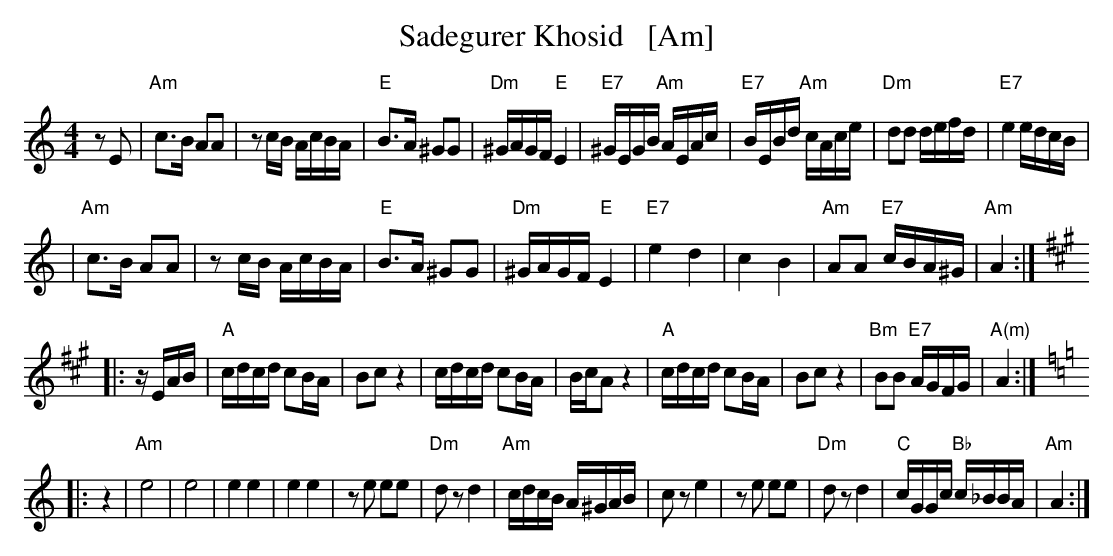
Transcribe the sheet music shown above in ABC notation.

X:1
T: Sadegurer Khosid   [Am]
M: 4/4
L: 1/16
K: Am
   z2E2 \
| "Am"c3B A2A2 | z2cB AcBA | "E"B3A ^G2G2 | "Dm"^GAGF "E"E4 \
| "E7"^GEGB "Am"AEAc | "E7"BEBd "Am"cAce | "Dm"d2d2 defd | "E7"e4 edcB |
| "Am"c3B A2A2 | z2cB AcBA | "E"B3A ^G2G2 | "Dm"^GAGF "E"E4 \
| "E7"e4 d4 | c4 B4 | "Am"A2A2 "E7"cBA^G | "Am"A4 :| [K:A]
|: zEAB \
| "A"cdcd c2BA | B2c2 z4 | cdcd c2BA | BcA2 z4 \
| "A"cdcd c2BA | B2c2 z4 | "Bm"B2B2 "E7"AGFG | "A(m)"A4 :| [K:=f=c=g][K:Am]
|: z4 \
| "Am"e8 | e8 | e4 e4 | e4 e4 \
| z2e2 e2e2 | "Dm"d2z2 d4 | "Am"cdcB A^GAB | c2z2 e4 \
| z2e2 e2e2 | "Dm"d2z2 d4 | "C"cGGc "Bb"c_BBA | "Am"A4 :|
